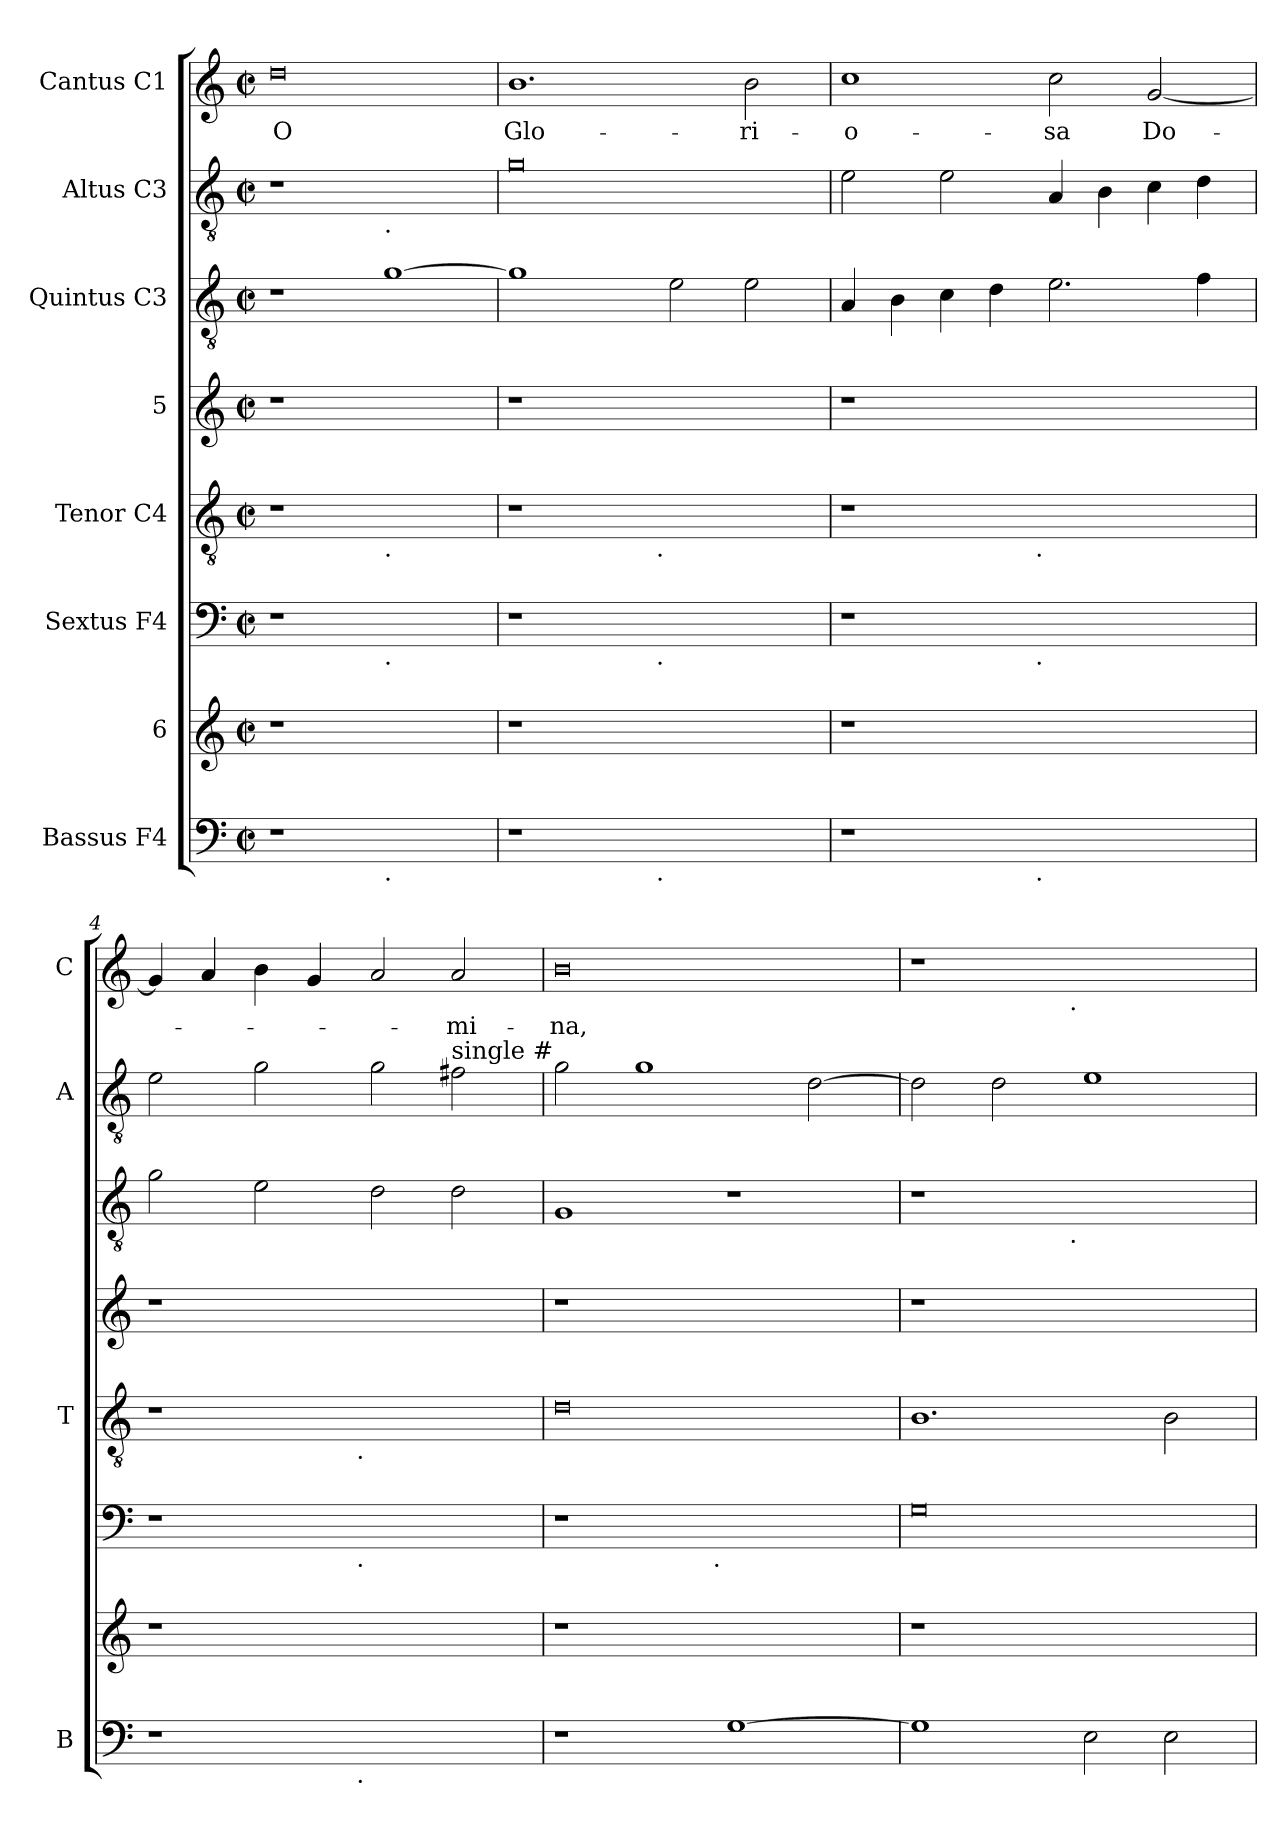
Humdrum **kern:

**kern	**kern	**kern	**kern	**kern	**kern	**kern	**kern	**text
*part8	*part7	*part6	*part5	*part4	*part3	*part2	*part1	*part1
*staff8	*staff7	*staff6	*staff5	*staff4	*staff3	*staff2	*staff1	*staff1
*I"Bassus F4	*I"6	*I"Sextus F4	*I"Tenor C4	*I"5	*I"Quintus C3	*I"Altus C3	*I"Cantus C1	*
*I'B	*	*	*I'T	*	*	*I'A	*I'C	*
*clefF4	*clefG2	*clefF4	*clefGv2	*clefG2	*clefGv2	*clefGv2	*clefG2	*
*ITrd7c12	*	*	*	*	*	*	*	*
*k[]	*k[]	*k[]	*k[]	*k[]	*k[]	*k[]	*k[]	*
*C:	*C:	*C:	*C:	*C:	*C:	*C:	*C:	*
*M2/2	*M2/2	*M2/2	*M2/2	*M2/2	*M2/2	*M2/2	*M2/2	*
*met(c|)	*met(c|)	*met(c|)	*met(c|)	*met(c|)	*met(c|)	*met(c|)	*met(c|)	*
=1	=1	=1	=1	=1	=1	=1	=1	=1
!	!	!	!	!	!	!	!	!LO:LY:b:rj
1r	1r	1r	1r	1r	1r	1r	0dd	O
!	!	!	!	!	!	!LO:TX:b:t=.	!	!
!	!	!	!LO:TX:b:t=.	!	!	!	!	!
!	!	!LO:TX:b:t=.	!	!	!	!	!	!
!LO:TX:b:t=.	!	!	!	!	!	!	!	!
1ryy	1ryy	1ryy	1ryy	1ryy	[>1g	1ryy	.	.
=2	=2	=2	=2	=2	=2	=2	=2	=2
!	!	!	!	!	!	!	!	!LO:LY:b:rj
*^	*	*^	*^	*	*	*	*	*
1r	2ryy	1r	1r	2ryy	1r	2ryy	1r	1g]	0g	1.b	Glo-
.	4...ryy	.	.	4...ryy	.	4...ryy	.	.	.	.	.
!	!	!	!	!	!	!LO:TX:b:t=.	!	!	!	!	!
!	!	!	!	!LO:TX:b:t=.	!	!	!	!	!	!	!
!	!LO:TX:b:t=.	!	!	!	!	!	!	!	!	!	!
.	1ryy	.	.	1ryy	.	1ryy	.	.	.	.	.
1ryy	.	1ryy	1ryy	.	1ryy	.	1ryy	2e\	.	.	.
!	!	!	!	!	!	!	!	!	!	!	!LO:LY:b:rj
.	.	.	.	.	.	.	.	2e\	.	2b\	-ri-
.	32ryy	.	.	32ryy	.	32ryy	.	.	.	.	.
=3	=3	=3	=3	=3	=3	=3	=3	=3	=3	=3	=3
!	!	!	!	!	!	!	!	!	!	!	!LO:LY:b:rj
1r	2ryy	1r	1r	2ryy	1r	2ryy	1r	4A/	2e\	1cc	-o-
.	.	.	.	.	.	.	.	4B\	.	.	.
.	4...ryy	.	.	4...ryy	.	4...ryy	.	4c\	2e\	.	.
.	.	.	.	.	.	.	.	4d\	.	.	.
!	!	!	!	!	!	!LO:TX:b:t=.	!	!	!	!	!
!	!	!	!	!LO:TX:b:t=.	!	!	!	!	!	!	!
!	!LO:TX:b:t=.	!	!	!	!	!	!	!	!	!	!
.	1ryy	.	.	1ryy	.	1ryy	.	.	.	.	.
!	!	!	!	!	!	!	!	!	!	!	!LO:LY:b:rj
1ryy	.	1ryy	1ryy	.	1ryy	.	1ryy	2.e\	4A/	2cc\	-sa
.	.	.	.	.	.	.	.	.	4B\	.	.
!	!	!	!	!	!	!	!	!	!	!	!LO:LY:b:rj
.	.	.	.	.	.	.	.	.	4c\	[<2g/	Do-
.	.	.	.	.	.	.	.	4f\	4d\	.	.
.	32ryy	.	.	32ryy	.	32ryy	.	.	.	.	.
=4	=4	=4	=4	=4	=4	=4	=4	=4	=4	=4	=4
1r	2ryy	1r	1r	2ryy	1r	2ryy	1r	2g\	2e\	4g/]	.
.	.	.	.	.	.	.	.	.	.	4a/	.
.	4...ryy	.	.	4...ryy	.	4...ryy	.	2e\	2g\	4b\	.
.	.	.	.	.	.	.	.	.	.	4g/	.
!	!	!	!	!	!	!LO:TX:b:t=.	!	!	!	!	!
!	!	!	!	!LO:TX:b:t=.	!	!	!	!	!	!	!
!	!LO:TX:b:t=.	!	!	!	!	!	!	!	!	!	!
.	1ryy	.	.	1ryy	.	1ryy	.	.	.	.	.
1ryy	.	1ryy	1ryy	.	1ryy	.	1ryy	2d\	2g\	2a/	.
!	!	!	!	!	!	!	!	!	!LO:TX:a:t=single #	!	!
!	!	!	!	!	!	!	!	!	!	!	!LO:LY:b:rj
.	.	.	.	.	.	.	.	2d\	2f#\	2a/	-mi-
.	32ryy	.	.	32ryy	.	32ryy	.	.	.	.	.
=5	=5	=5	=5	=5	=5	=5	=5	=5	=5	=5	=5
!	!	!	!	!	!	!	!	!	!	!	!LO:LY:b:rj
*v	*v	*	*	*	*v	*v	*	*	*	*	*
1r	1r	1r	2ryy	0d	1r	1G	2g\	0b	-na,
.	.	.	4...ryy	.	.	.	1g	.	.
!	!	!	!LO:TX:b:t=.	!	!	!	!	!	!
.	.	.	1ryy	.	.	.	.	.	.
[>1GG	1ryy	1ryy	.	.	1ryy	1r	.	.	.
.	.	.	.	.	.	.	[>2d\	.	.
.	.	.	32ryy	.	.	.	.	.	.
*	*	*v	*v	*	*	*	*	*	*
=6	=6	=6	=6	=6	=6	=6	=6	=6
*	*	*	*	*	*^	*	*^	*
1GG]	1r	0G	1.B	1r	1r	2ryy	2d\]	1r	2ryy	.
.	.	.	.	.	.	4...ryy	2d\	.	4...ryy	.
!	!	!	!	!	!	!	!	!	!LO:TX:b:t=.	!
!	!	!	!	!	!	!LO:TX:b:t=.	!	!	!	!
.	.	.	.	.	.	1ryy	.	.	1ryy	.
2EE\	1ryy	.	.	1ryy	1ryy	.	1e	1ryy	.	.
2EE\	.	.	2B\	.	.	.	.	.	.	.
.	.	.	.	.	.	32ryy	.	.	32ryy	.
*	*	*	*	*	*v	*v	*	*v	*v	*
=	=	=	=	=	=	=	=	=
*-	*-	*-	*-	*-	*-	*-	*-	*-
